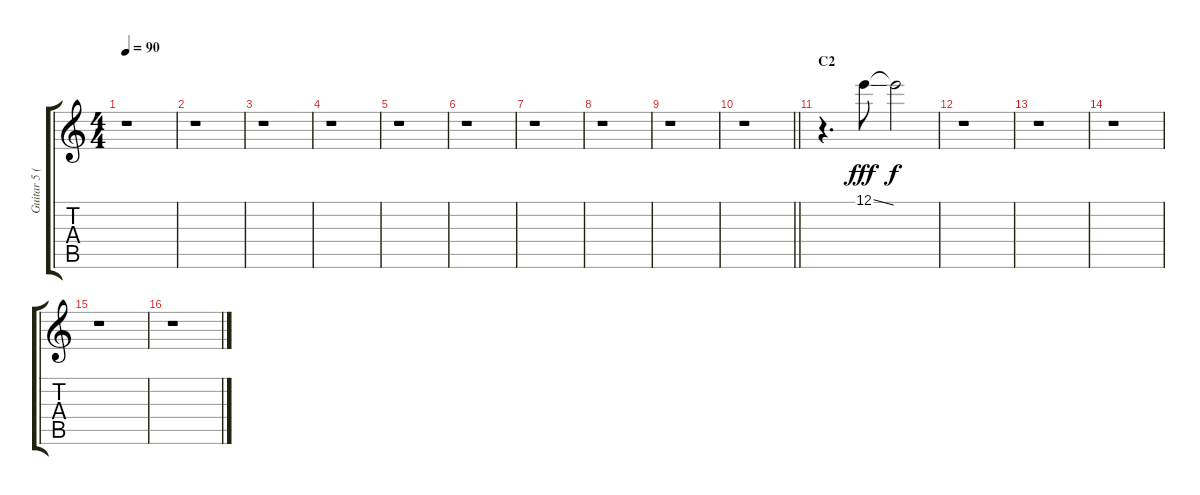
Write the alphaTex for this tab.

\track ("Guitar 5 (Lead)" "Guitar 5 (") {instrument distortionguitar}
\staff {score tabs}
\tuning (E4 B3 G3 D3 A2 E2) {hide}
\ts (4 4)
\tempo 90
\clef g2
\ks c
r.1{dy fff} |
r.1 |
r.1 |
r.1 |
r.1 |
r.1 |
r.1 |
r.1 |
r.1 |
\barLineRight lightlight
r.1 |
\section ("" "C2")
r.4{d} 12.1{ss}.8 12.1{t}.2{dy f} |
r.1 |
r.1 |
r.1 |
r.1 |
r.1
